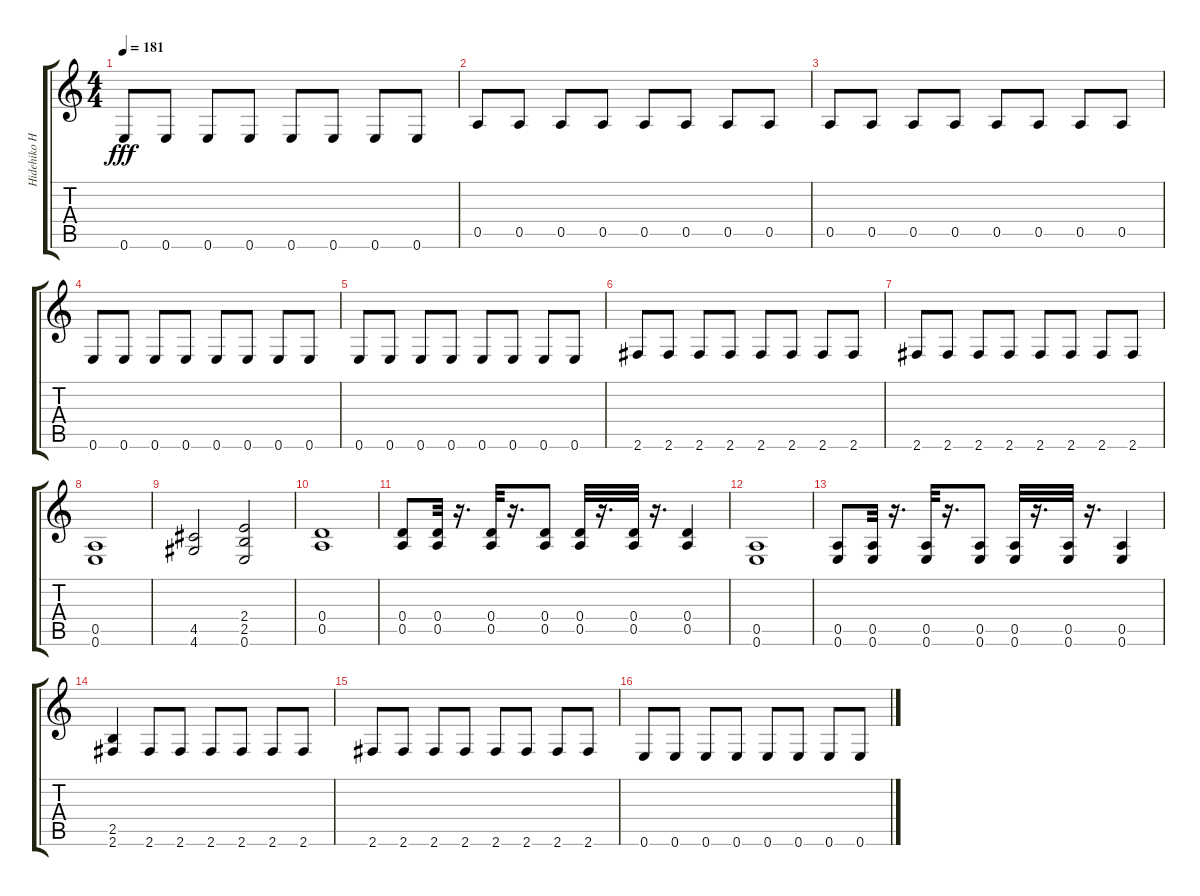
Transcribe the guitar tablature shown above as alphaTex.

\track ("Hidehiko Hoshino" "Hidehiko H") {instrument distortionguitar}
\staff {score tabs}
\tuning (E4 B3 G3 D3 A2 E2) {hide}
\ts (4 4)
\tempo 181
\clef g2
\ks c
0.6.8{dy fff} 0.6.8 0.6.8 0.6.8 0.6.8 0.6.8 0.6.8 0.6.8 |
0.5.8 0.5.8 0.5.8 0.5.8 0.5.8 0.5.8 0.5.8 0.5.8 |
0.5.8 0.5.8 0.5.8 0.5.8 0.5.8 0.5.8 0.5.8 0.5.8 |
0.6.8 0.6.8 0.6.8 0.6.8 0.6.8 0.6.8 0.6.8 0.6.8 |
0.6.8 0.6.8 0.6.8 0.6.8 0.6.8 0.6.8 0.6.8 0.6.8 |
2.6.8 2.6.8 2.6.8 2.6.8 2.6.8 2.6.8 2.6.8 2.6.8 |
2.6.8 2.6.8 2.6.8 2.6.8 2.6.8 2.6.8 2.6.8 2.6.8 |
(0.5 0.6).1 |
(4.5 4.6).2 (2.4 2.5 0.6).2 |
(0.4 0.5).1 |
(0.4 0.5).8 (0.4 0.5).32 r.16{d} (0.4 0.5).32 r.16{d} (0.4 0.5).8 (0.4 0.5).32 r.16{d} (0.4 0.5).32 r.16{d} (0.4 0.5).4 |
(0.5 0.6).1 |
(0.5 0.6).8 (0.5 0.6).32 r.16{d} (0.5 0.6).32 r.16{d} (0.5 0.6).8 (0.5 0.6).32 r.16{d} (0.5 0.6).32 r.16{d} (0.5 0.6).4 |
(2.5 2.6).4 2.6.8 2.6.8 2.6.8 2.6.8 2.6.8 2.6.8 |
2.6.8 2.6.8 2.6.8 2.6.8 2.6.8 2.6.8 2.6.8 2.6.8 |
0.6.8 0.6.8 0.6.8 0.6.8 0.6.8 0.6.8 0.6.8 0.6.8
